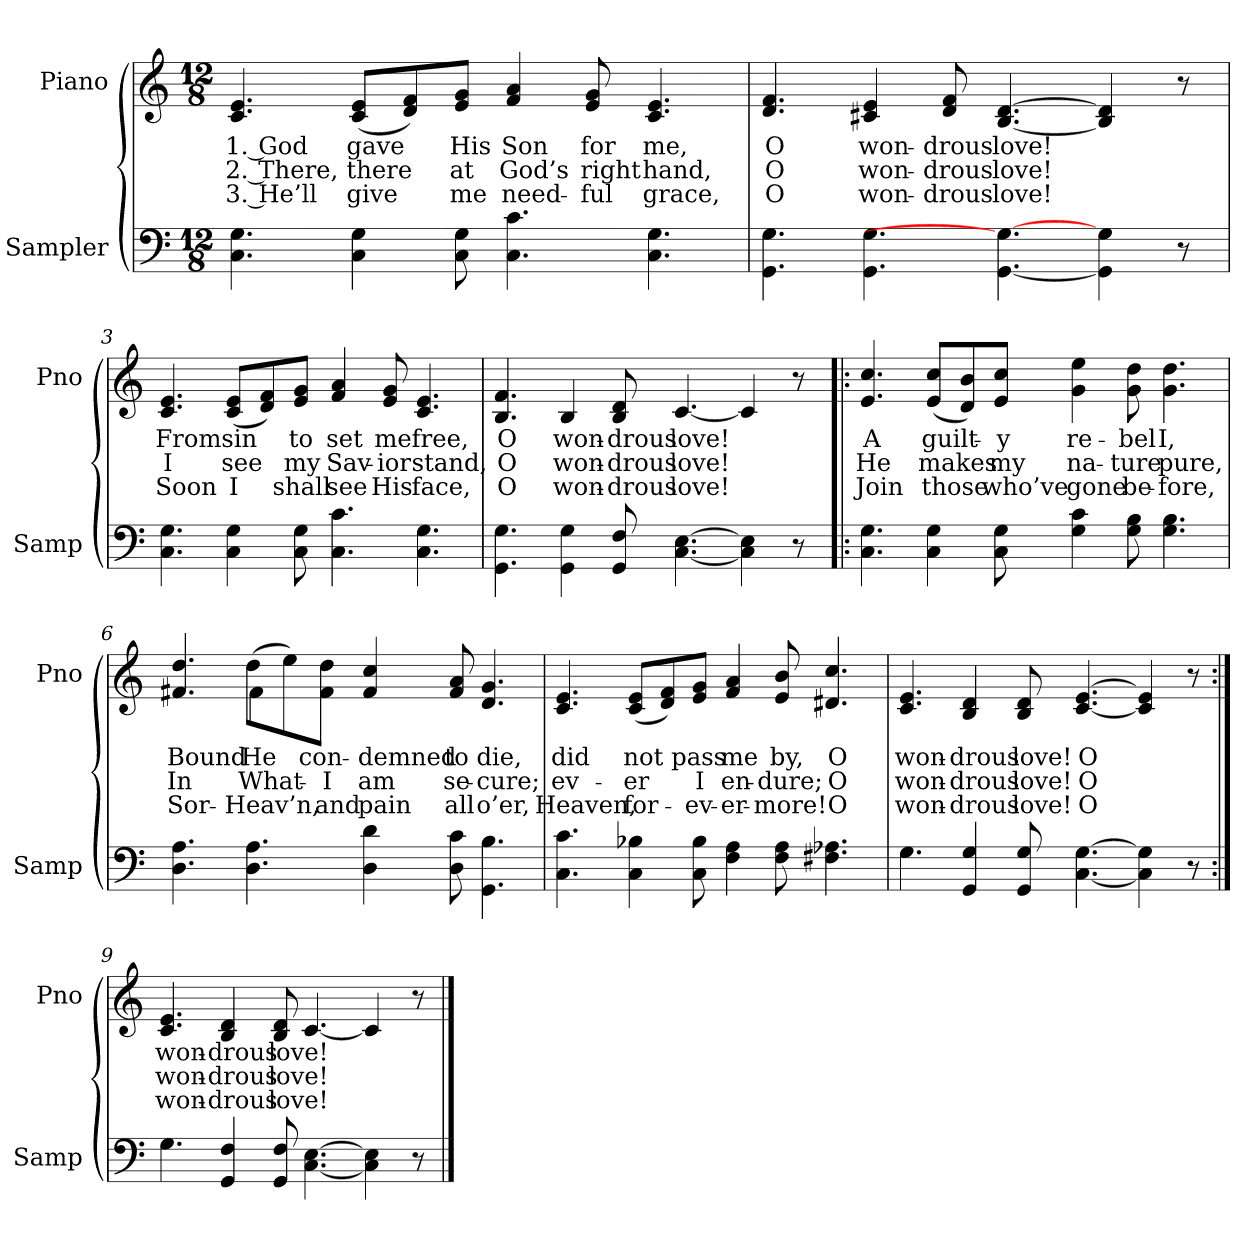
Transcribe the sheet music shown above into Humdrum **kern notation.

**kern	**kern	**text	**text	**text
*part2	*part1	*part1	*part1	*part1
*staff2	*staff1	*staff1	*staff1	*staff1
*I"Sampler	*I"Piano	*	*	*
*I'Samp	*I'Pno	*	*	*
*clefF4	*clefG2	*	*	*
*M12/8	*M12/8	*	*	*
=1	=1	=1	=1	=1
4.C 4.G	4.c 4.e	1. God	2. There,	3. He’ll
4C 4G	(8c/ 8e/L	gave	there	give
.	8d/ 8f/)	.	.	.
8C 8G	8e/ 8g/J	His	at	me
4.C 4.c	4f 4a	Son	God’s	need-
.	8e 8g	for	right	-ful
4.C 4.G	4.c 4.e	me,	hand,	grace,
=2	=2	=2	=2	=2
4.GG\ 4.G\	4.d 4.f	O	O	O
4.GG\ 4.G\	4c#X 4e	won-	won-	won-
.	8d 8f	-drous	-drous	-drous
[4.GG\ 4.G\_	[4.B [4.d	love!	love!	love!
4GG\] 4G\	4B] 4d]	.	.	.
8r	8r	.	.	.
=3	=3	=3	=3	=3
4.C 4.G	4.c 4.e	From	I	Soon
4C 4G	(8c/ 8e/L	sin	see	I
.	8d/ 8f/)	.	.	.
8C 8G	8e/ 8g/J	to	my	shall
4.C 4.c	4f 4a	set	Sav-	see
.	8e 8g	me	-ior	His
4.C 4.G	4.c 4.e	free,	stand,	face,
=4	=4	=4	=4	=4
4.GG\ 4.G\	4.B 4.f	O	O	O
4GG\ 4G\	4B	won-	won-	won-
8GG 8F	8B 8d	-drous	-drous	-drous
[4.C [4.E	[4.c	love!	love!	love!
4C] 4E]	4c]	.	.	.
8r	8r	.	.	.
=5!|:	=5!|:	=5!|:	=5!|:	=5!|:
4.C 4.G	4.e 4.cc	A	He	Join
4C 4G	(8e/ 8cc/L	guilt-	makes	those
.	8d/ 8b/)	.	.	.
8C 8G	8e/ 8cc/J	-y	my	who’ve
4G 4c	4g 4ee	re-	na-	gone
8G 8B	8g 8dd	-bel	-ture	be-
4.G 4.B	4.g 4.dd	I,	pure,	-fore,
=6	=6	=6	=6	=6
*	*^	*	*	*
4.D 4.A	4.f#X 4.dd	4.ryy	Bound	In	Sor-
4.D 4.A	(8dd\L	4f#	He	What-	Heav’n,
.	8ee\)	.	.	.	.
.	8f#\ 8dd\J	2..ryy	con-	I	and
4D 4d	4f# 4cc	.	-demned	am	pain
8D 8c	8f# 8a	.	to	se-	all
4.GG 4.B	4.d 4.g	.	die,	-cure;	o’er,
*	*v	*v	*	*	*
=7	=7	=7	=7	=7
4.C 4.c	4.c 4.e	did	-ev-	Heaven,
4C 4B-X	(8c/ 8e/L	not	-er	for-
.	8d/ 8f/)	.	.	.
8C 8B-	8e/ 8g/J	pass	I	-ev-
4F 4A	4f 4a	me	en-	-er-
8F 8A	8e 8b	by,	-dure;	-more!
4.F#X 4.A-X	4.d#X 4.cc	O	O	O
=8	=8	=8	=8	=8
4.G	4.c 4.e	won-	won-	won-
4GG 4G	4B 4d	-drous	-drous	-drous
8GG 8G	8B 8d	love!	love!	love!
[4.C [4.G	[4.c [4.e	O	O	O
4C] 4G]	4c] 4e]	.	.	.
8r	8r	.	.	.
=9:|!	=9:|!	=9:|!	=9:|!	=9:|!
4.G	4.c 4.e	won-	won-	won-
4GG 4F	4B 4d	-drous	-drous	-drous
8GG 8F	8B 8d	love!	love!	love!
[4.C [4.E	[4.c	.	.	.
4C] 4E]	4c]	.	.	.
8r	8r	.	.	.
==	==	==	==	==
*-	*-	*-	*-	*-
